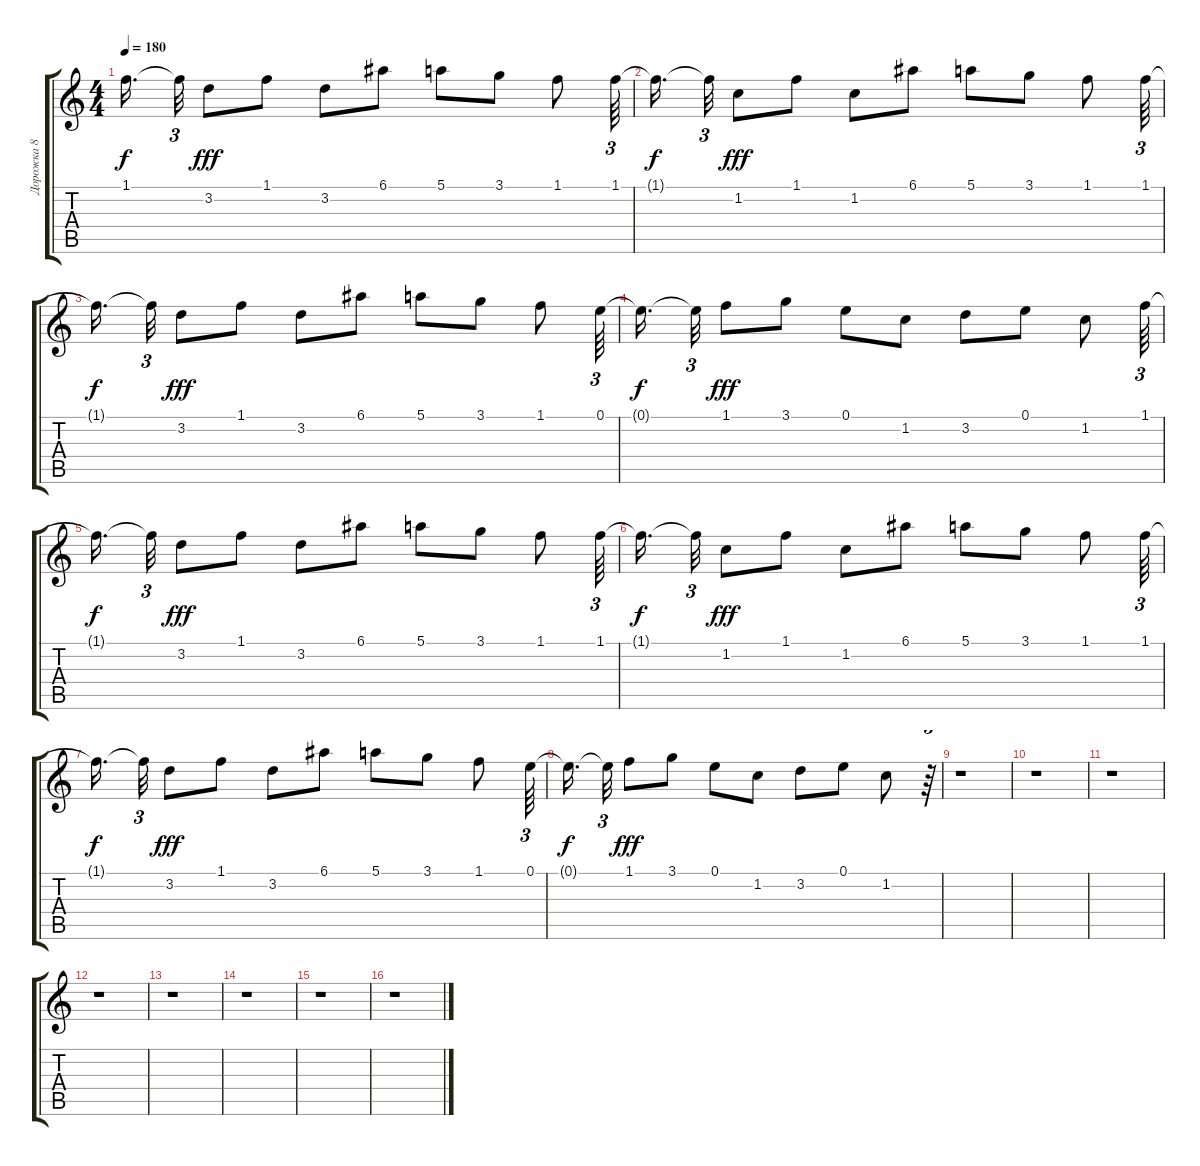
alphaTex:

\track ("Дорожка 8" "Дорожка 8") {instrument overdrivenguitar}
\staff {score tabs}
\tuning (E4 B3 G3 D3 A2 E2) {hide}
\ts (4 4)
\tempo 180
\clef g2
\ks c
1.1{t}.16{d dy f} 1.1{t}.32{tu (3 2)} 3.2.8{dy fff} 1.1.8 3.2.8 6.1.8 5.1.8 3.1.8 1.1.8 1.1.64{tu (3 2)} |
1.1{t}.16{d dy f} 1.1{t}.32{tu (3 2)} 1.2.8{dy fff} 1.1.8 1.2.8 6.1.8 5.1.8 3.1.8 1.1.8 1.1.64{tu (3 2)} |
1.1{t}.16{d dy f} 1.1{t}.32{tu (3 2)} 3.2.8{dy fff} 1.1.8 3.2.8 6.1.8 5.1.8 3.1.8 1.1.8 0.1.64{tu (3 2)} |
0.1{t}.16{d dy f} 0.1{t}.32{tu (3 2)} 1.1.8{dy fff} 3.1.8 0.1.8 1.2.8 3.2.8 0.1.8 1.2.8 1.1.64{tu (3 2)} |
1.1{t}.16{d dy f} 1.1{t}.32{tu (3 2)} 3.2.8{dy fff} 1.1.8 3.2.8 6.1.8 5.1.8 3.1.8 1.1.8 1.1.64{tu (3 2)} |
1.1{t}.16{d dy f} 1.1{t}.32{tu (3 2)} 1.2.8{dy fff} 1.1.8 1.2.8 6.1.8 5.1.8 3.1.8 1.1.8 1.1.64{tu (3 2)} |
1.1{t}.16{d dy f} 1.1{t}.32{tu (3 2)} 3.2.8{dy fff} 1.1.8 3.2.8 6.1.8 5.1.8 3.1.8 1.1.8 0.1.64{tu (3 2)} |
0.1{t}.16{d dy f} 0.1{t}.32{tu (3 2)} 1.1.8{dy fff} 3.1.8 0.1.8 1.2.8 3.2.8 0.1.8 1.2.8 r.64{tu (3 2)} |
r.1 |
r.1 |
r.1 |
r.1 |
r.1 |
r.1 |
r.1 |
r.1
